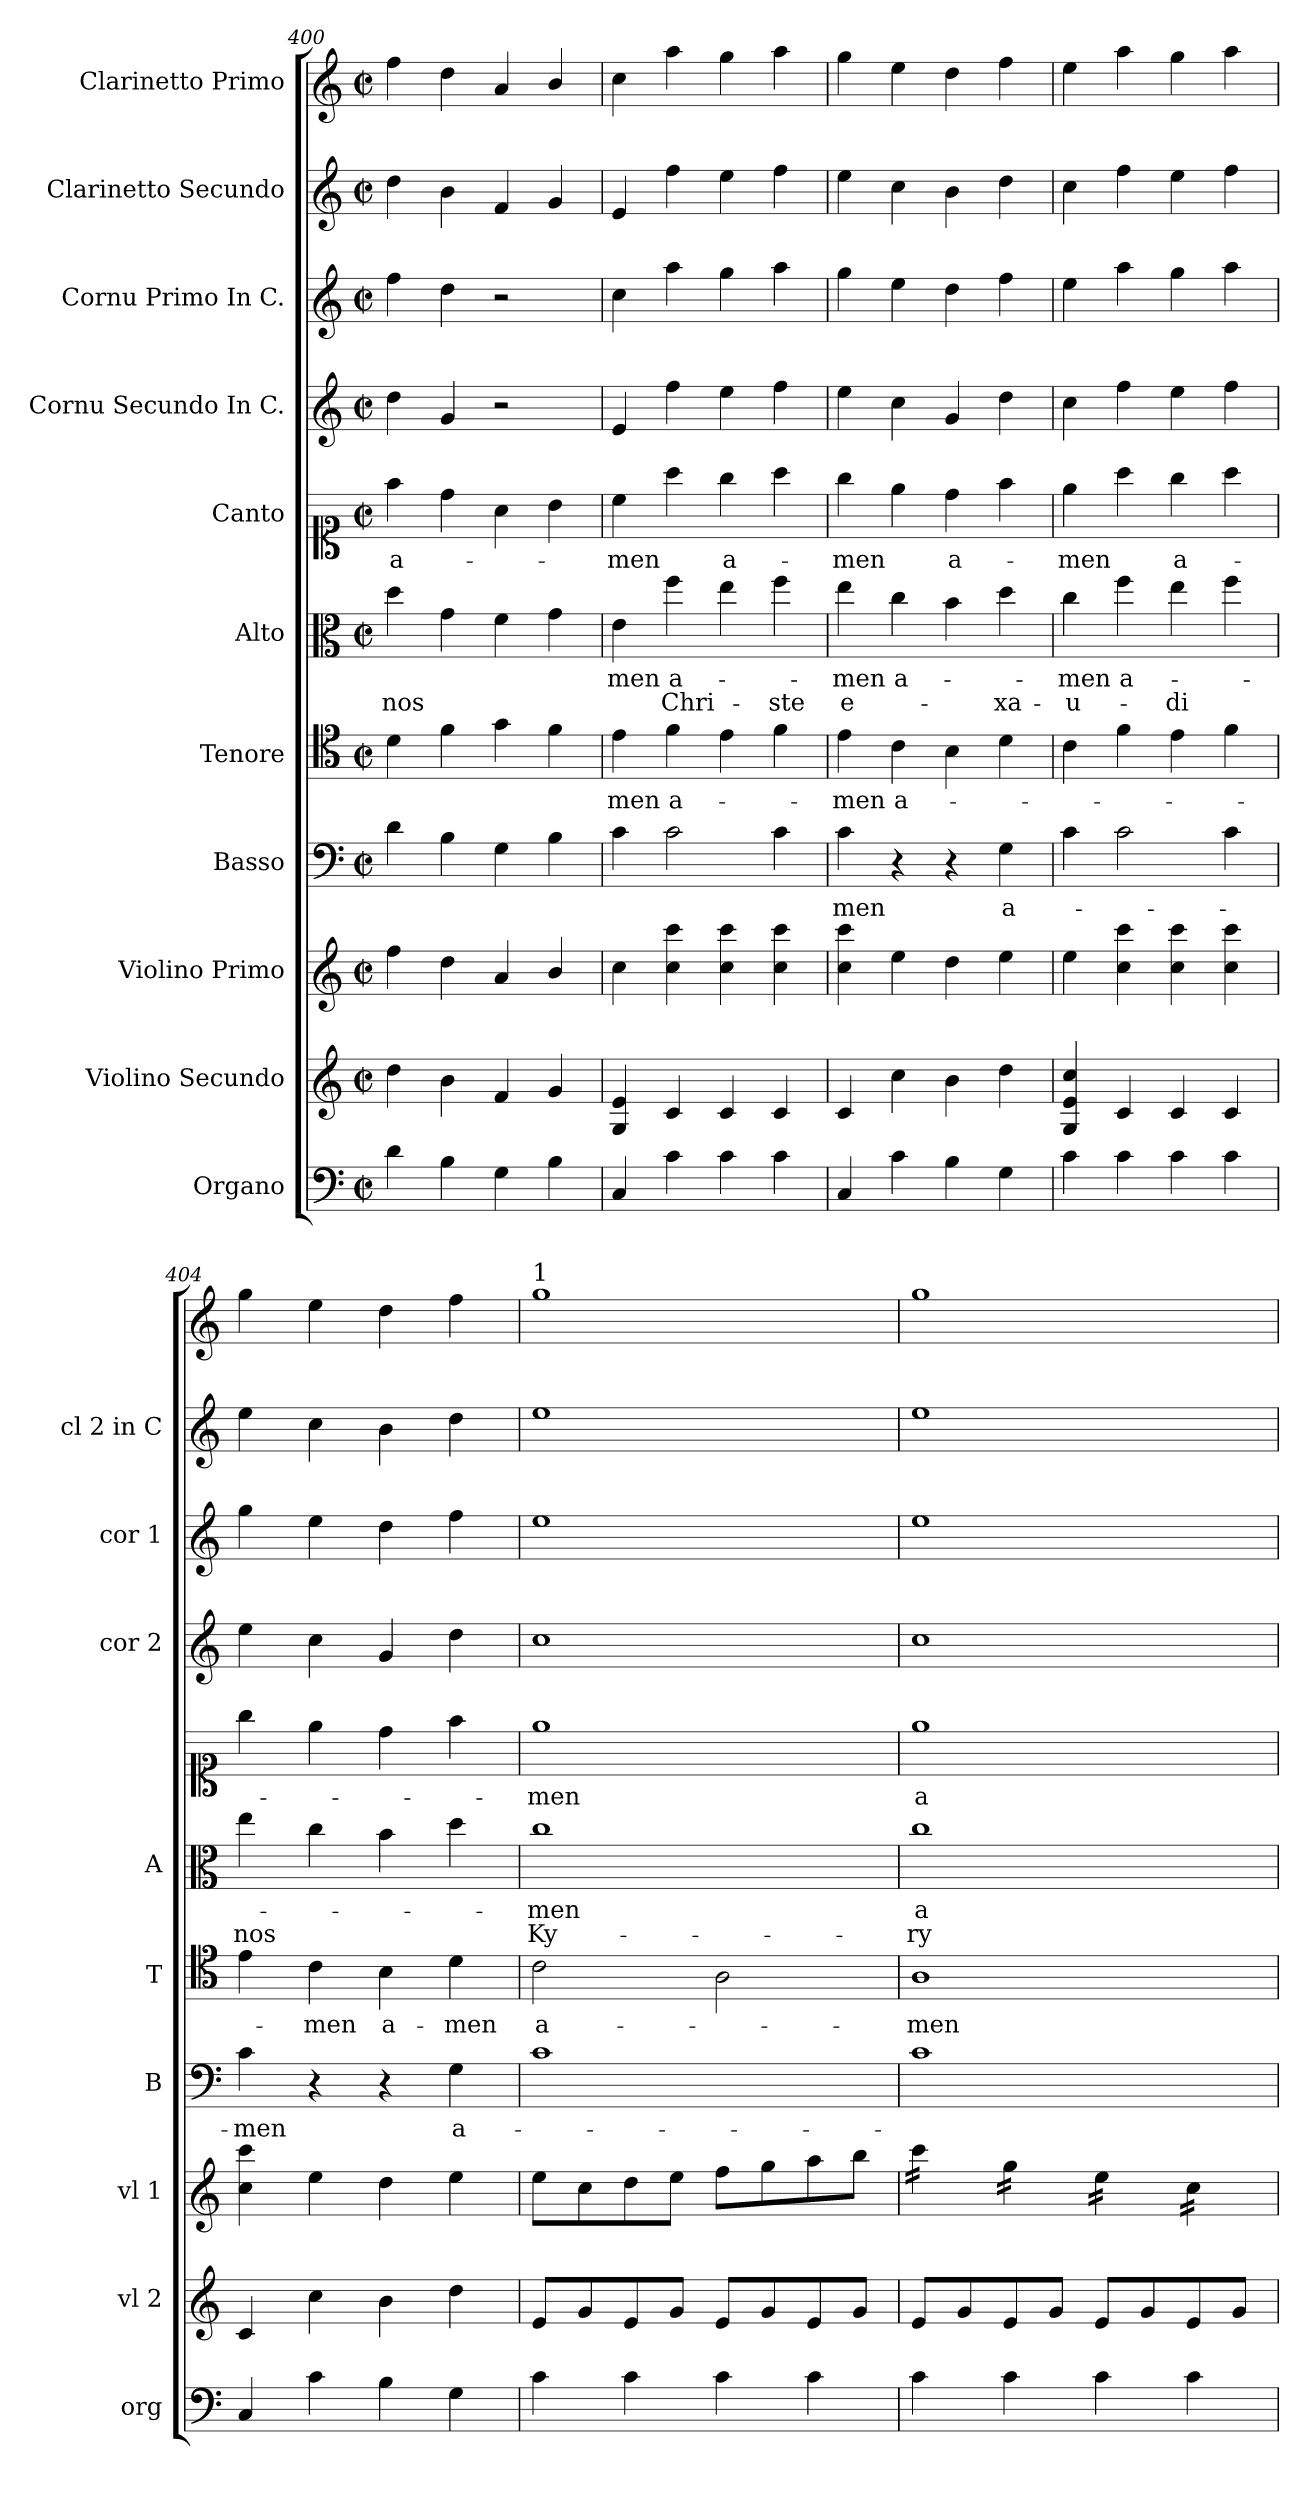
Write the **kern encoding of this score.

**kern	**kern	**kern	**kern	**text	**kern	**text	**kern	**text	**text	**kern	**text	**kern	**kern	**kern	**kern
*part11	*part10	*part9	*part8	*part8	*part7	*part7	*part6	*part6	*part6	*part5	*part5	*part4	*part3	*part2	*part1
*staff11	*staff10	*staff9	*staff8	*staff8	*staff7	*staff7	*staff6	*staff6	*staff6	*staff5	*staff5	*staff4	*staff3	*staff2	*staff1
*I"Organo	*I"Violino Secundo	*I"Violino Primo	*I"Basso	*	*I"Tenore	*	*I"Alto	*	*	*I"Canto	*	*I"Cornu Secundo In C.	*I"Cornu Primo In C.	*I"Clarinetto Secundo	*I"Clarinetto Primo
*I'org	*I'vl 2	*I'vl 1	*I'B	*	*I'T	*	*I'A	*	*	*	*	*I'cor 2	*I'cor 1	*I'cl 2 in C	*
*clefF4	*clefG2	*clefG2	*clefF4	*	*clefC4	*	*clefC3	*	*	*clefC1	*	*clefG2	*clefG2	*clefG2	*clefG2
*k[]	*k[]	*k[]	*k[]	*	*k[]	*	*k[]	*	*	*k[]	*	*k[]	*k[]	*k[]	*k[]
*M2/2	*M2/2	*M2/2	*M2/2	*	*M2/2	*	*M2/2	*	*	*M2/2	*	*M2/2	*M2/2	*M2/2	*M2/2
*met(c|)	*met(c|)	*met(c|)	*met(c|)	*	*met(c|)	*	*met(c|)	*	*	*met(c|)	*	*met(c|)	*met(c|)	*met(c|)	*met(c|)
=400	=400	=400	=400	=400	=400	=400	=400	=400	=400	=400	=400	=400	=400	=400	=400
4d\	4dd\	4ff\	4d\	.	4d\	.	4dd\	.	nos	4ff\	-a-	4dd\	4ff\	4dd\	4ff\
4B\	4b\	4dd\	4B\	.	4f\	.	4g\	.	.	4dd\	.	4g/	4dd\	4b\	4dd\
4G\	4f/	4a/	4G\	.	4g\	.	4f\	.	.	4a\	.	2r	2r	4f/	4a/
4B\	4g/	4b/	4B\	.	4f\	.	4g\	.	.	4b\	.	.	.	4g/	4b/
=401	=401	=401	=401	=401	=401	=401	=401	=401	=401	=401	=401	=401	=401	=401	=401
4C/	4G/ 4e/	4cc\	4c\	.	4e\	-men	4e\	-men	.	4cc\	-men	4e/	4cc\	4e/	4cc\
4c\	4c/	4cc\ 4ccc\	2c\	.	4f\	a-	4ff\	a-	Chri-	4aa\	.	4ff\	4aa\	4ff\	4aa\
4c\	4c/	4cc\ 4ccc\	.	.	4e\	.	4ee\	.	.	4gg\	a-	4ee\	4gg\	4ee\	4gg\
4c\	4c/	4cc\ 4ccc\	4c\	.	4f\	.	4ff\	.	-ste	4aa\	.	4ff\	4aa\	4ff\	4aa\
=402	=402	=402	=402	=402	=402	=402	=402	=402	=402	=402	=402	=402	=402	=402	=402
4C/	4c/	4cc\ 4ccc\	4c\	-men	4e\	-men	4ee\	-men	e-	4gg\	-men	4ee\	4gg\	4ee\	4gg\
4c\	4cc\	4ee\	4r	.	4c\	a-	4cc\	a-	.	4ee\	.	4cc\	4ee\	4cc\	4ee\
4B\	4b\	4dd\	4r	.	4B\	.	4b\	.	.	4dd\	a-	4g/	4dd\	4b\	4dd\
4G\	4dd\	4ee\	4G\	a-	4d\	.	4dd\	.	-xa-	4ff\	.	4dd\	4ff\	4dd\	4ff\
=403	=403	=403	=403	=403	=403	=403	=403	=403	=403	=403	=403	=403	=403	=403	=403
4c\	4G/ 4e/ 4cc/	4ee\	4c\	.	4c\	.	4cc\	-men	-u-	4ee\	-men	4cc\	4ee\	4cc\	4ee\
4c\	4c/	4cc\ 4ccc\	2c\	.	4f\	.	4ff\	a-	.	4aa\	.	4ff\	4aa\	4ff\	4aa\
4c\	4c/	4cc\ 4ccc\	.	.	4e\	.	4ee\	.	-di	4gg\	a-	4ee\	4gg\	4ee\	4gg\
4c\	4c/	4cc\ 4ccc\	4c\	.	4f\	.	4ff\	.	.	4aa\	.	4ff\	4aa\	4ff\	4aa\
=404	=404	=404	=404	=404	=404	=404	=404	=404	=404	=404	=404	=404	=404	=404	=404
4C/	4c/	4cc\ 4ccc\	4c\	-men	4e\	.	4ee\	.	nos	4gg\	.	4ee\	4gg\	4ee\	4gg\
4c\	4cc\	4ee\	4r	.	4c\	-men	4cc\	.	.	4ee\	.	4cc\	4ee\	4cc\	4ee\
4B\	4b\	4dd\	4r	.	4B\	a-	4b\	.	.	4dd\	.	4g/	4dd\	4b\	4dd\
4G\	4dd\	4ee\	4G\	a-	4d\	-men	4dd\	.	.	4ff\	.	4dd\	4ff\	4dd\	4ff\
=405	=405	=405	=405	=405	=405	=405	=405	=405	=405	=405	=405	=405	=405	=405	=405
!	!	!	!	!	!	!	!	!	!	!	!	!	!	!	!LO:TX:a:t=1
4c\	8e/L	8ee\L	1c	.	2c\	a-	1cc	-men	Ky-	1ee	-men	1cc	1ee	1ee	1gg
.	8g/	8cc\	.	.	.	.	.	.	.	.	.	.	.	.	.
4c\	8e/	8dd\	.	.	.	.	.	.	.	.	.	.	.	.	.
.	8g/J	8ee\J	.	.	.	.	.	.	.	.	.	.	.	.	.
4c\	8e/L	8ff\L	.	.	2A\	.	.	.	.	.	.	.	.	.	.
.	8g/	8gg\	.	.	.	.	.	.	.	.	.	.	.	.	.
4c\	8e/	8aa\	.	.	.	.	.	.	.	.	.	.	.	.	.
.	8g/J	8bb\J	.	.	.	.	.	.	.	.	.	.	.	.	.
=406	=406	=406	=406	=406	=406	=406	=406	=406	=406	=406	=406	=406	=406	=406	=406
*	*	*tremolo	*	*	*	*	*	*	*	*	*	*	*	*	*
4c\	8e/L	16ccc\LL	1c	.	1A	-men	1cc	a-	-ry-	1ee	a-	1cc	1ee	1ee	1gg
.	.	16ccc\	.	.	.	.	.	.	.	.	.	.	.	.	.
.	8g/	16ccc\	.	.	.	.	.	.	.	.	.	.	.	.	.
.	.	16ccc\JJ	.	.	.	.	.	.	.	.	.	.	.	.	.
4c\	8e/	16gg\LL	.	.	.	.	.	.	.	.	.	.	.	.	.
.	.	16gg\	.	.	.	.	.	.	.	.	.	.	.	.	.
.	8g/J	16gg\	.	.	.	.	.	.	.	.	.	.	.	.	.
.	.	16gg\JJ	.	.	.	.	.	.	.	.	.	.	.	.	.
4c\	8e/L	16ee\LL	.	.	.	.	.	.	.	.	.	.	.	.	.
.	.	16ee\	.	.	.	.	.	.	.	.	.	.	.	.	.
.	8g/	16ee\	.	.	.	.	.	.	.	.	.	.	.	.	.
.	.	16ee\JJ	.	.	.	.	.	.	.	.	.	.	.	.	.
4c\	8e/	16cc\LL	.	.	.	.	.	.	.	.	.	.	.	.	.
.	.	16cc\	.	.	.	.	.	.	.	.	.	.	.	.	.
.	8g/J	16cc\	.	.	.	.	.	.	.	.	.	.	.	.	.
.	.	16cc\JJ	.	.	.	.	.	.	.	.	.	.	.	.	.
*	*	*Xtremolo	*	*	*	*	*	*	*	*	*	*	*	*	*
=	=	=	=	=	=	=	=	=	=	=	=	=	=	=	=
*-	*-	*-	*-	*-	*-	*-	*-	*-	*-	*-	*-	*-	*-	*-	*-
